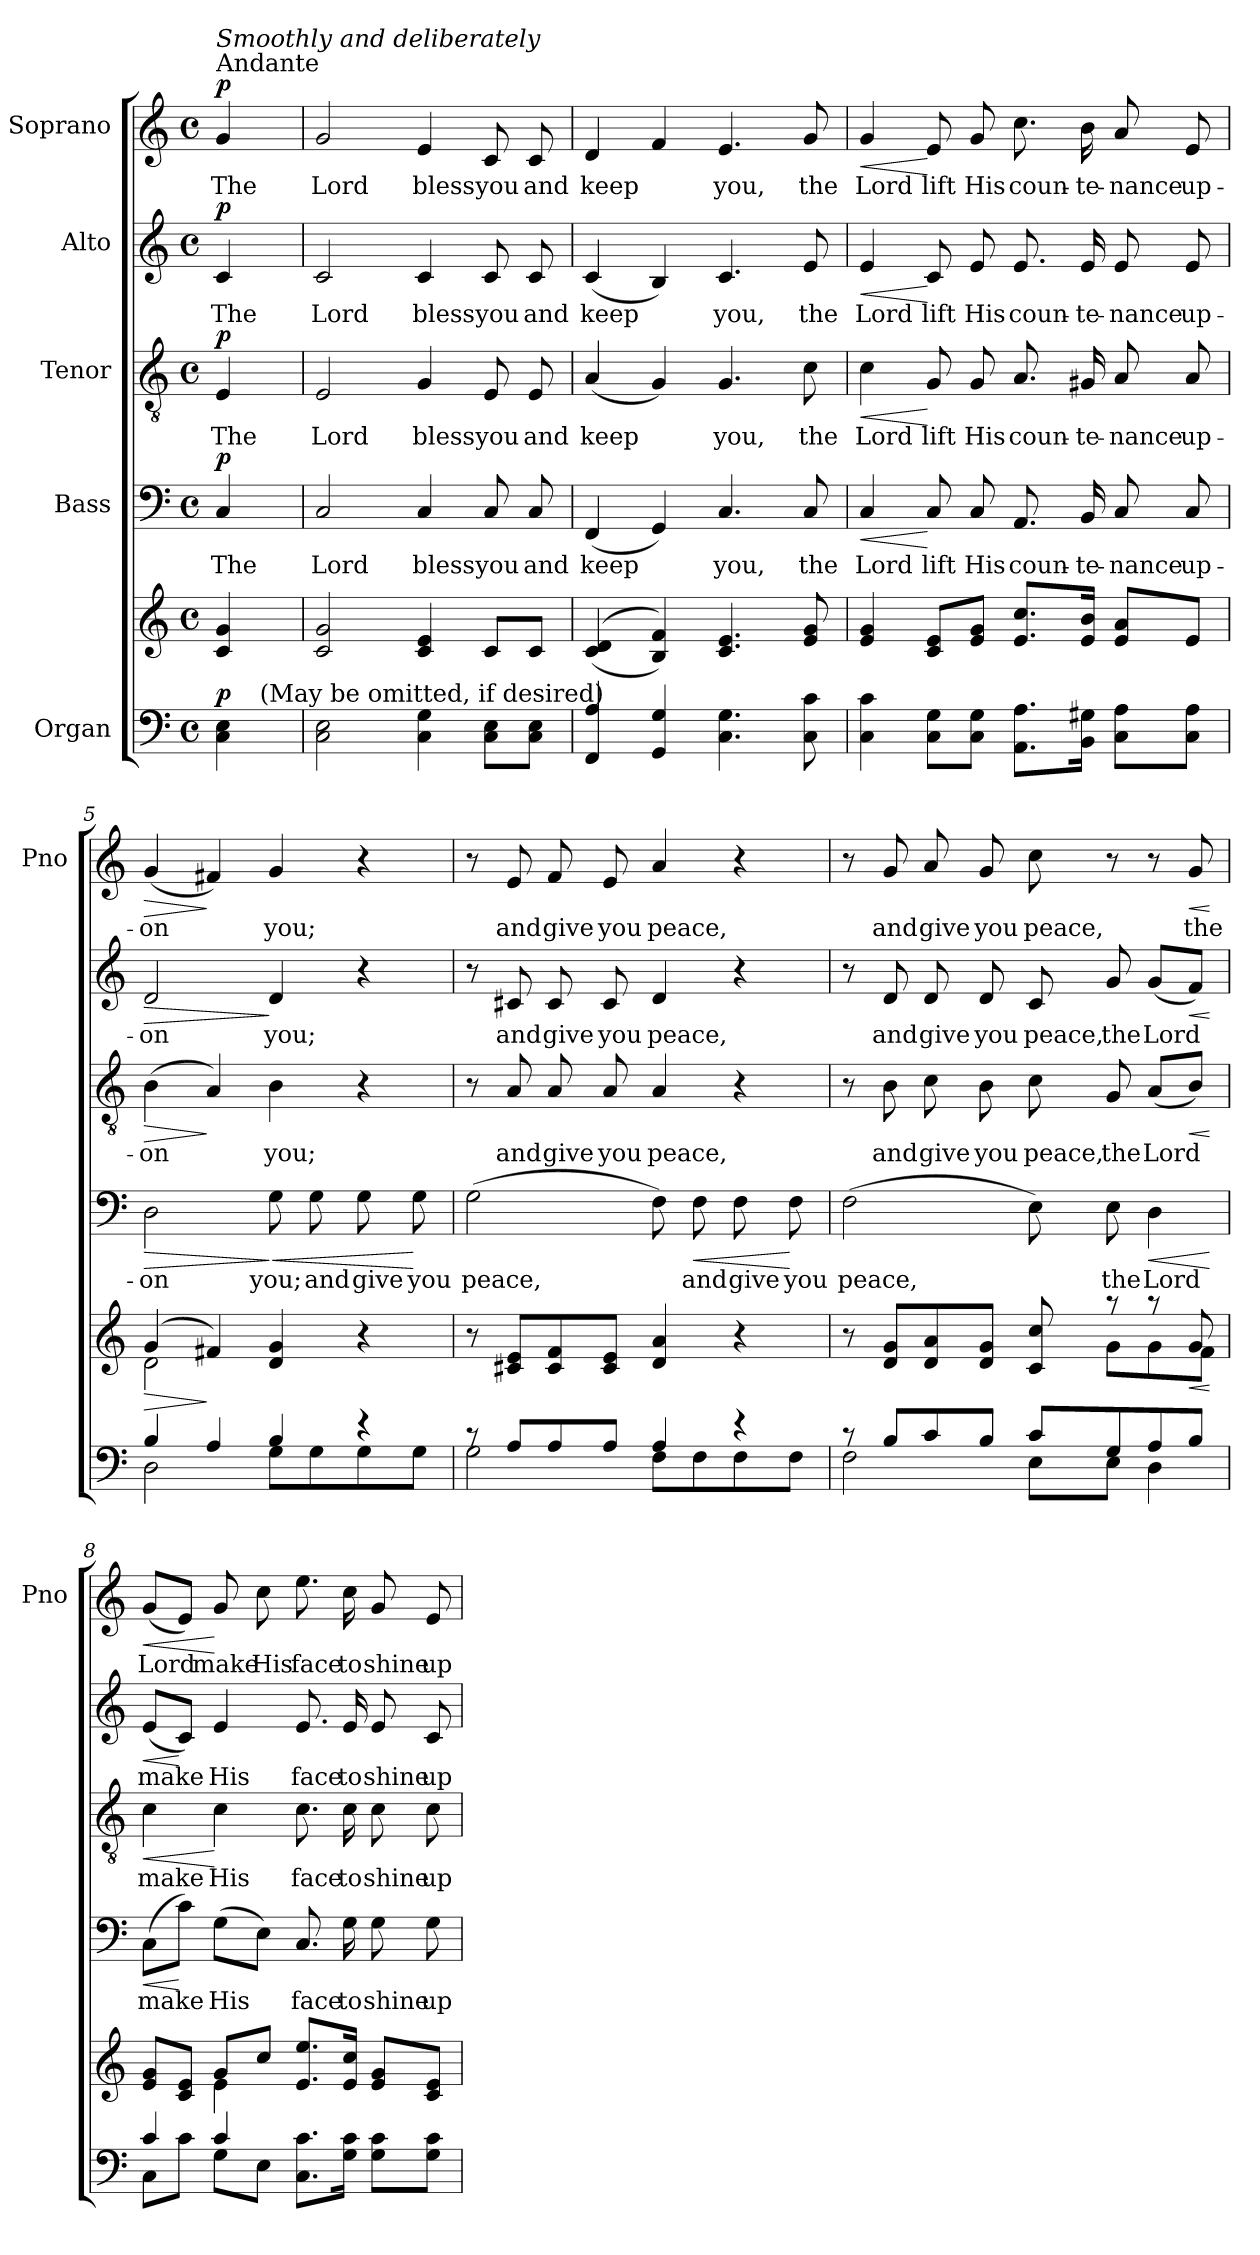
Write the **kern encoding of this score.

**kern	**kern	**dynam	**kern	**text	**dynam	**kern	**text	**dynam	**kern	**text	**dynam	**kern	**text	**dynam
*part5	*part5	*part5	*part4	*part4	*part4	*part3	*part3	*part3	*part2	*part2	*part2	*part1	*part1	*part1
*staff6	*staff5	*staff5/6	*staff4	*staff4	*staff4	*staff3	*staff3	*staff3	*staff2	*staff2	*staff2	*staff1	*staff1	*staff1
*I"Organ	*	*	*I"Bass	*	*	*I"Tenor	*	*	*I"Alto	*	*	*I"Soprano	*	*
*	*	*	*	*	*	*	*	*	*	*	*	*I'Pno	*	*
*clefF4	*clefG2	*	*clefF4	*	*	*clefGv2	*	*	*clefG2	*	*	*clefG2	*	*
*k[]	*k[]	*	*k[]	*	*	*k[]	*	*	*k[]	*	*	*k[]	*	*
*C:	*C:	*	*C:	*	*	*C:	*	*	*C:	*	*	*C:	*	*
*M4/4	*M4/4	*	*M4/4	*	*	*M4/4	*	*	*M4/4	*	*	*M4/4	*	*
*met(c)	*met(c)	*	*met(c)	*	*	*met(c)	*	*	*met(c)	*	*	*met(c)	*	*
=1	=1	=1	=1	=1	=1	=1	=1	=1	=1	=1	=1	=1	=1	=1
!	!	!	!	!	!	!	!	!	!	!	!	!LO:TX:a:t=Andante	!	!
!	!	!	!	!	!	!	!	!	!	!	!	!LO:TX:a:i:t=Smoothly and deliberately	!	!
!	!	!LO:DY:a=2	!	!	!LO:DY:a	!	!	!LO:DY:a	!	!	!LO:DY:a	!	!	!LO:DY:a
*^	*	*	*	*	*	*	*	*	*	*	*	*	*	*
4C\ 4E\	8ryy	4c/ 4g/	p	4C/	The	p	4E/	The	p	4c/	The	p	4g/	The	p
!	!LO:TX:a:t=(May be omitted, if desired)	!	!	!	!	!	!	!	!	!	!	!	!	!	!
.	8ryy	.	.	.	.	.	.	.	.	.	.	.	.	.	.
*v	*v	*	*	*	*	*	*	*	*	*	*	*	*	*	*
=2	=2	=2	=2	=2	=2	=2	=2	=2	=2	=2	=2	=2	=2	=2
2C\ 2E\	2c/ 2g/	.	2C/	Lord	.	2E/	Lord	.	2c/	Lord	.	2g/	Lord	.
4C\ 4G\	4c/ 4e/	.	4C/	bless	.	4G/	bless	.	4c/	bless	.	4e/	bless	.
8C\ 8E\L	8c/L	.	8C/	you	.	8E/	you	.	8c/	you	.	8c/	you	.
8C\ 8E\J	8c/J	.	8C/	and	.	8E/	and	.	8c/	and	.	8c/	and	.
=3	=3	=3	=3	=3	=3	=3	=3	=3	=3	=3	=3	=3	=3	=3
4FF/ 4A/	((4c/ 4d/	.	(4FF/	keep	.	(4A/	keep	.	(4c/	keep	.	4d/	keep	.
4GG/ 4G/	4B/ 4f/))	.	4GG/)	.	.	4G/)	.	.	4B/)	.	.	4f/	.	.
4.C\ 4.G\	4.c/ 4.e/	.	4.C/	you,	.	4.G/	you,	.	4.c/	you,	.	4.e/	you,	.
8C\ 8c\	8e/ 8g/	.	8C/	the	.	8c\	the	.	8e/	the	.	8g/	the	.
=4	=4	=4	=4	=4	=4	=4	=4	=4	=4	=4	=4	=4	=4	=4
!	!	!	!	!	!LO:HP:b	!	!	!LO:HP:b	!	!	!LO:HP:b	!	!	!LO:HP:b
4C\ 4c\	4e/ 4g/	.	4C/	Lord	<	4c\	Lord	<	4e/	Lord	<	4g/	Lord	<
8C\ 8G\L	8c/ 8e/L	.	8C/	lift	[	8G/	lift	[	8c/	lift	[	8e/	lift	[
8C\ 8G\J	8e/ 8g/J	.	8C/	His	.	8G/	His	.	8e/	His	.	8g/	His	.
8.AA\ 8.A\L	8.e/ 8.cc/L	.	8.AA/	coun-	.	8.A/	coun-	.	8.e/	coun-	.	8.cc\	coun-	.
16BB\ 16G#X\Jk	16e/ 16b/Jk	.	16BB/	-te-	.	16G#X/	-te-	.	16e/	-te-	.	16b\	-te-	.
8C\ 8A\L	8e/ 8a/L	.	8C/	-nance	.	8A/	-nance	.	8e/	-nance	.	8a/	-nance	.
8C\ 8A\J	8e/J	.	8C/	up-	.	8A/	up-	.	8e/	up-	.	8e/	up-	.
!!LO:LB:g=z
=5	=5	=5	=5	=5	=5	=5	=5	=5	=5	=5	=5	=5	=5	=5
*^	*	*	*	*	*	*	*	*	*	*	*	*	*	*
!	!	!	!LO:HP:b	!	!	!LO:HP:b	!	!	!LO:HP:b	!	!	!LO:HP:b	!	!	!LO:HP:b
*	*	*^	*	*	*	*	*	*	*	*	*	*	*	*	*
4B/	2D\	(4g/	2d\	>	2D\	-on	>	(4B\	-on	>	2d/	-on	>	(4g/	-on	>
4A/	.	4f#X/)	.	]	.	.	.	4A/)	.	]	.	.	.	4f#X/)	.	]
!	!	!	!	!	!	!	!LO:HP:n=1:b	!	!	!	!	!	!	!	!	!
4B/	8G\L	4d/ 4g/	2ryy	.	8G\	you;	] <	4B\	you;	.	4d/	you;	]	4g/	you;	.
.	8G\	.	.	.	8G\	and	.	.	.	.	.	.	.	.	.	.
4re	8G\	4r	.	.	8G\	give	.	4r	.	.	4r	.	.	4r	.	.
.	8G\J	.	.	.	8G\	you	[	.	.	.	.	.	.	.	.	.
*	*	*v	*v	*	*	*	*	*	*	*	*	*	*	*	*	*
=6	=6	=6	=6	=6	=6	=6	=6	=6	=6	=6	=6	=6	=6	=6	=6
8rc	2G\	8r	.	(2G\	peace,	.	8r	.	.	8r	.	.	8r	.	.
8A/L	.	8c#X/ 8e/L	.	.	.	.	8A/	and	.	8c#X/	and	.	8e/	and	.
8A/	.	8c#/ 8f/	.	.	.	.	8A/	give	.	8c#/	give	.	8f/	give	.
8A/J	.	8c#/ 8e/J	.	.	.	.	8A/	you	.	8c#/	you	.	8e/	you	.
4A/	8F\L	4d/ 4a/	.	8F\)	.	.	4A/	peace,	.	4d/	peace,	.	4a/	peace,	.
!	!	!	!	!	!	!LO:HP:b	!	!	!	!	!	!	!	!	!
.	8F\	.	.	8F\	and	<	.	.	.	.	.	.	.	.	.
4re	8F\	4r	.	8F\	give	.	4r	.	.	4r	.	.	4r	.	.
.	8F\J	.	.	8F\	you	[	.	.	.	.	.	.	.	.	.
=7	=7	=7	=7	=7	=7	=7	=7	=7	=7	=7	=7	=7	=7	=7	=7
*	*	*^	*	*	*	*	*	*	*	*	*	*	*	*	*
8rc	2F\	8r	2ryy	.	(2F\	peace,	.	8r	.	.	8r	.	.	8r	.	.
8B/L	.	8d/ 8g/L	.	.	.	.	.	8B\	and	.	8d/	and	.	8g/	and	.
8c/	.	8d/ 8a/	.	.	.	.	.	8c\	give	.	8d/	give	.	8a/	give	.
8B/J	.	8d/ 8g/J	.	.	.	.	.	8B\	you	.	8d/	you	.	8g/	you	.
8c/L	8E\L	8c/ 8cc/	8ryy	.	8E\)	.	.	8c\	peace,	.	8c/	peace,	.	8cc\	peace,	.
8G/	8E\J	8raa	8g\L	.	8E\	the	.	8G/	the	.	8g/	the	.	8r	.	.
!	!	!	!	!	!	!	!LO:HP:b	!	!	!	!	!	!	!	!	!
8A/	4D\	8raa	8g\	.	4D\	Lord	<	(8A/L	Lord	.	(8g/L	Lord	.	8r	.	.
!	!	!	!	!LO:HP:b	!	!	!	!	!	!LO:HP:b	!	!	!LO:HP:b	!	!	!LO:HP:b
8B/J	.	8g/	8f\J	<	.	.	.	8B/J)	.	<	8f/J)	.	<	8g/	the	<
*v	*v	*	*	*	*	*	*	*	*	*	*	*	*	*	*	*
*	*v	*v	*	*	*	*	*	*	*	*	*	*	*	*	*
.	.	[	.	.	[	.	.	[	.	.	[	.	.	[
!!LO:PB:g=z
=8	=8	=8	=8	=8	=8	=8	=8	=8	=8	=8	=8	=8	=8	=8
*^	*^	*	*	*	*	*	*	*	*	*	*	*	*	*
!	!	!	!	!	!	!	!LO:HP:b	!	!	!LO:HP:b	!	!	!LO:HP:b	!	!	!LO:HP:b
4c/	8C\L	8e/ 8g/L	4ryy	.	(8C\L	make	<	4c\	make	<	(8e/L	make	<	(8g/L	Lord	<
.	8c\J	8c/ 8e/J	.	.	8c\J)	.	[	.	.	.	8c/J)	.	[	8e/J)	.	.
4c/	8G\L	8g/L	4e\	.	(8G\L	His	.	4c\	His	[	4e/	His	.	8g/	make	[
.	8E\J	8cc/J	.	.	8E\J)	.	.	.	.	.	.	.	.	8cc\	His	.
2ryy	8.C\ 8.c\L	8.e/ 8.ee/L	2ryy	.	8.C/	face	.	8.c\	face	.	8.e/	face	.	8.ee\	face	.
.	16G\ 16c\Jk	16e/ 16cc/Jk	.	.	16G\	to	.	16c\	to	.	16e/	to	.	16cc\	to	.
.	8G\ 8c\L	8e/ 8g/L	.	.	8G\	shine	.	8c\	shine	.	8e/	shine	.	8g/	shine	.
.	8G\ 8c\J	8c/ 8e/J	.	.	8G\	up-	.	8c\	up-	.	8c/	up-	.	8e/	up-	.
*v	*v	*	*	*	*	*	*	*	*	*	*	*	*	*	*	*
*	*v	*v	*	*	*	*	*	*	*	*	*	*	*	*	*
=	=	=	=	=	=	=	=	=	=	=	=	=	=	=
*-	*-	*-	*-	*-	*-	*-	*-	*-	*-	*-	*-	*-	*-	*-
